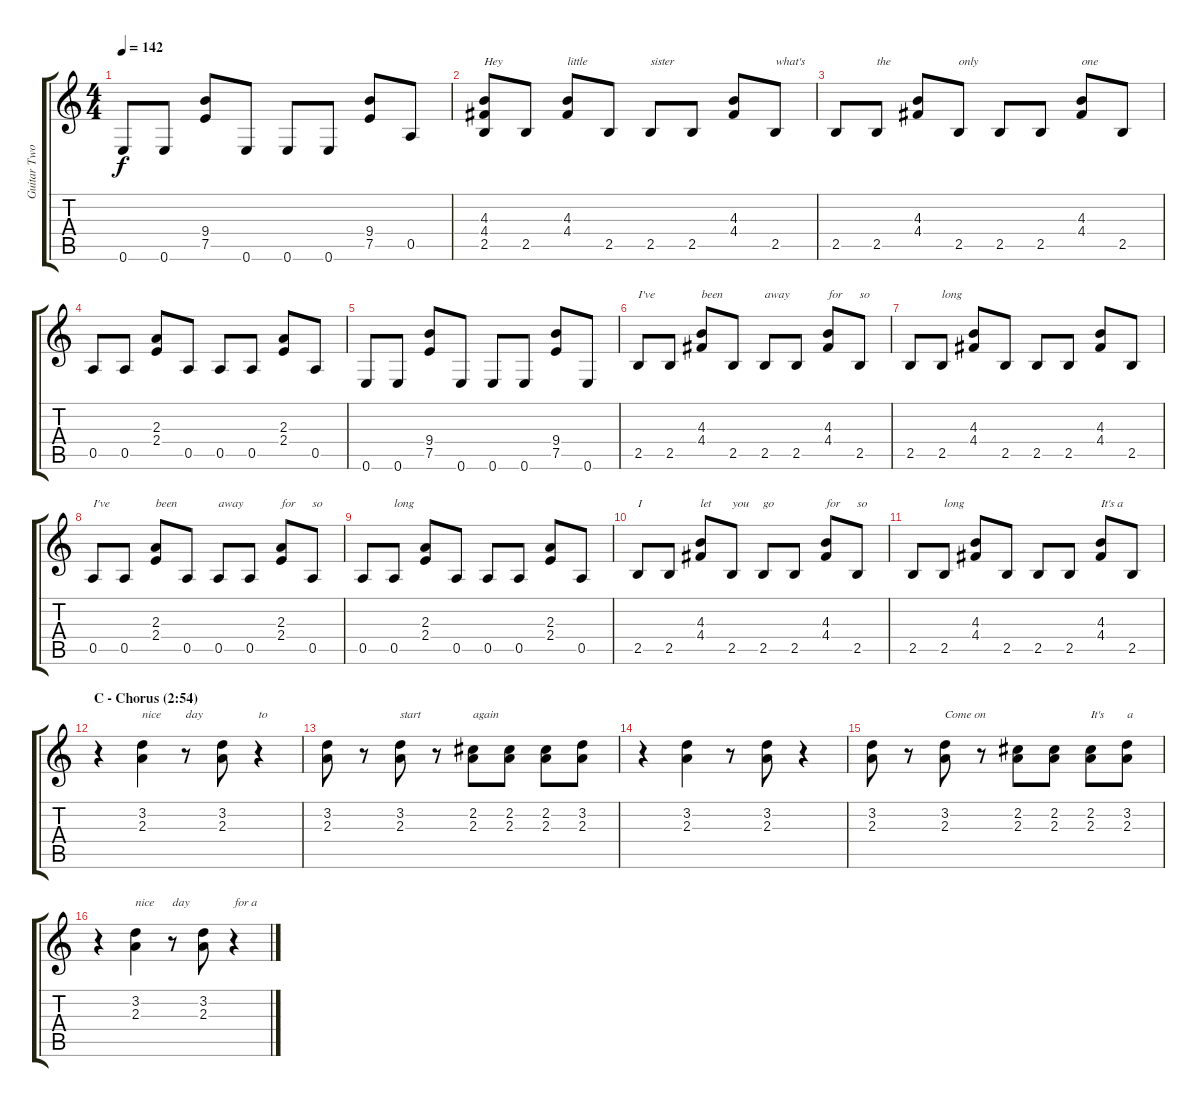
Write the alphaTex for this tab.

\track ("Guitar Two" "Guitar Two") {instrument distortionguitar}
\staff {score tabs}
\tuning (E4 B3 G3 D3 A2 E2) {hide}
\ts (4 4)
\tempo 142
\clef g2
\ks c
0.6.8{dy f} 0.6.8 (9.4 7.5).8 0.6.8 0.6.8 0.6.8 (9.4 7.5).8 0.5.8 |
(4.3 4.4 2.5).8{txt "Hey"} 2.5.8 (4.3 4.4).8{txt "little"} 2.5.8 2.5.8{txt "sister"} 2.5.8 (4.3 4.4).8 2.5.8{txt "what's"} |
2.5.8 2.5.8{txt "the"} (4.3 4.4).8 2.5.8{txt "only"} 2.5.8 2.5.8 (4.3 4.4).8{txt "one"} 2.5.8 |
0.5.8 0.5.8 (2.3 2.4).8 0.5.8 0.5.8 0.5.8 (2.3 2.4).8 0.5.8 |
0.6.8 0.6.8 (9.4 7.5).8 0.6.8 0.6.8 0.6.8 (9.4 7.5).8 0.6.8 |
2.5.8{txt "I've"} 2.5.8 (4.3 4.4).8{txt "been"} 2.5.8 2.5.8{txt "away"} 2.5.8 (4.3 4.4).8{txt "for"} 2.5.8{txt "so"} |
2.5.8 2.5.8{txt "long"} (4.3 4.4).8 2.5.8 2.5.8 2.5.8 (4.3 4.4).8 2.5.8 |
0.5.8{txt "I've"} 0.5.8 (2.3 2.4).8{txt "been"} 0.5.8 0.5.8{txt "away"} 0.5.8 (2.3 2.4).8{txt "for"} 0.5.8{txt "so"} |
0.5.8 0.5.8{txt "long"} (2.3 2.4).8 0.5.8 0.5.8 0.5.8 (2.3 2.4).8 0.5.8 |
2.5.8{txt "I"} 2.5.8 (4.3 4.4).8{txt "let"} 2.5.8{txt "you"} 2.5.8{txt "go"} 2.5.8 (4.3 4.4).8{txt "for"} 2.5.8{txt "so"} |
2.5.8 2.5.8{txt "long"} (4.3 4.4).8 2.5.8 2.5.8 2.5.8 (4.3 4.4).8{txt "It's a"} 2.5.8 |
\section ("" "C - Chorus (2:54)")
r.4 (3.2 2.3).4{txt "nice"} r.8{txt "day"} (3.2 2.3).8 r.4{txt "to"} |
(3.2 2.3).8 r.8 (3.2 2.3).8{txt "start"} r.8 (2.2 2.3).8{txt "again"} (2.2 2.3).8 (2.2 2.3).8 (3.2 2.3).8 |
r.4 (3.2 2.3).4 r.8 (3.2 2.3).8 r.4 |
(3.2 2.3).8 r.8 (3.2 2.3).8{txt "Come on"} r.8 (2.2 2.3).8 (2.2 2.3).8 (2.2 2.3).8{txt "It's"} (3.2 2.3).8{txt "a"} |
r.4 (3.2 2.3).4{txt "nice"} r.8{txt "day"} (3.2 2.3).8 r.4{txt "for a "}
